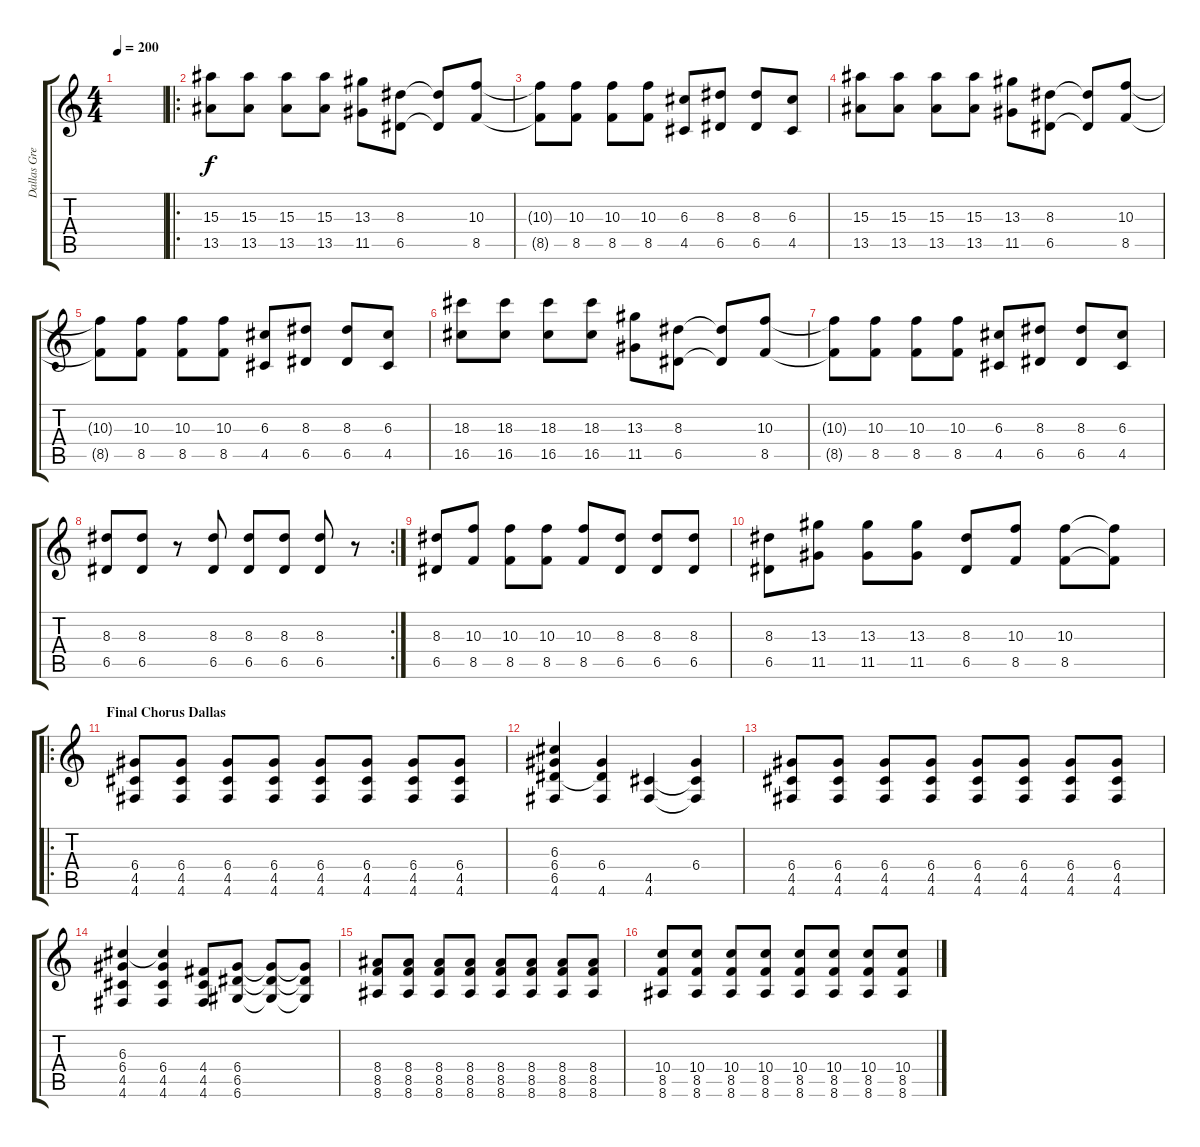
\track ("Dallas Green " "Dallas Gre") {instrument distortionguitar}
\staff {score tabs}
\tuning (E4 B3 G3 D3 A2 D2) {hide}
\ts (4 4)
\tempo 200
\clef g2
\ks c
|
\ro
(15.3 13.5).8 (15.3 13.5).8 (15.3 13.5).8 (15.3 13.5).8 (13.3 11.5).8 (8.3 6.5).8 (8.3{t} 6.5{t}).8 (10.3 8.5).8 |
(10.3{t} 8.5{t}).8 (10.3 8.5).8 (10.3 8.5).8 (10.3 8.5).8 (6.3 4.5).8 (8.3 6.5).8 (8.3 6.5).8 (6.3 4.5).8 |
(15.3 13.5).8 (15.3 13.5).8 (15.3 13.5).8 (15.3 13.5).8 (13.3 11.5).8 (8.3 6.5).8 (8.3{t} 6.5{t}).8 (10.3 8.5).8 |
(10.3{t} 8.5{t}).8 (10.3 8.5).8 (10.3 8.5).8 (10.3 8.5).8 (6.3 4.5).8 (8.3 6.5).8 (8.3 6.5).8 (6.3 4.5).8 |
(18.3 16.5).8 (18.3 16.5).8 (18.3 16.5).8 (18.3 16.5).8 (13.3 11.5).8 (8.3 6.5).8 (8.3{t} 6.5{t}).8 (10.3 8.5).8 |
(10.3{t} 8.5{t}).8 (10.3 8.5).8 (10.3 8.5).8 (10.3 8.5).8 (6.3 4.5).8 (8.3 6.5).8 (8.3 6.5).8 (6.3 4.5).8 |
\rc 2
(8.3 6.5).8 (8.3 6.5).8 r.8 (8.3 6.5).8 (8.3 6.5).8 (8.3 6.5).8 (8.3 6.5).8 r.8 |
(8.3 6.5).8 (10.3 8.5).8 (10.3 8.5).8 (10.3 8.5).8 (10.3 8.5).8 (8.3 6.5).8 (8.3 6.5).8 (8.3 6.5).8 |
(8.3 6.5).8 (13.3 11.5).8 (13.3 11.5).8 (13.3 11.5).8 (8.3 6.5).8 (10.3 8.5).8 (10.3 8.5).8 (10.3{t} 8.5{t}).8 |
\ro
\section ("" "Final Chorus Dallas")
(6.4 4.5 4.6).8 (6.4 4.5 4.6).8 (6.4 4.5 4.6).8 (6.4 4.5 4.6).8 (6.4 4.5 4.6).8 (6.4 4.5 4.6).8 (6.4 4.5 4.6).8 (6.4 4.5 4.6).8 |
(6.3 6.4 6.5 4.6).4 (6.4 6.5{t} 4.6).4 (4.5 4.6).4 (6.4 4.5{t} 4.6{t}).4 |
(6.4 4.5 4.6).8 (6.4 4.5 4.6).8 (6.4 4.5 4.6).8 (6.4 4.5 4.6).8 (6.4 4.5 4.6).8 (6.4 4.5 4.6).8 (6.4 4.5 4.6).8 (6.4 4.5 4.6).8 |
(6.3 6.4 4.5 4.6).4 (6.3{t} 6.4 4.5 4.6).4 (4.4 4.5 4.6).8 (6.4 6.5 6.6).8 (6.4{t} 6.5{t} 6.6{t}).8 (6.4{t} 6.5{t} 6.6{t}).8 |
(8.4 8.5 8.6).8 (8.4 8.5 8.6).8 (8.4 8.5 8.6).8 (8.4 8.5 8.6).8 (8.4 8.5 8.6).8 (8.4 8.5 8.6).8 (8.4 8.5 8.6).8 (8.4 8.5 8.6).8 |
(10.4 8.5 8.6).8 (10.4 8.5 8.6).8 (10.4 8.5 8.6).8 (10.4 8.5 8.6).8 (10.4 8.5 8.6).8 (10.4 8.5 8.6).8 (10.4 8.5 8.6).8 (10.4 8.5 8.6).8
